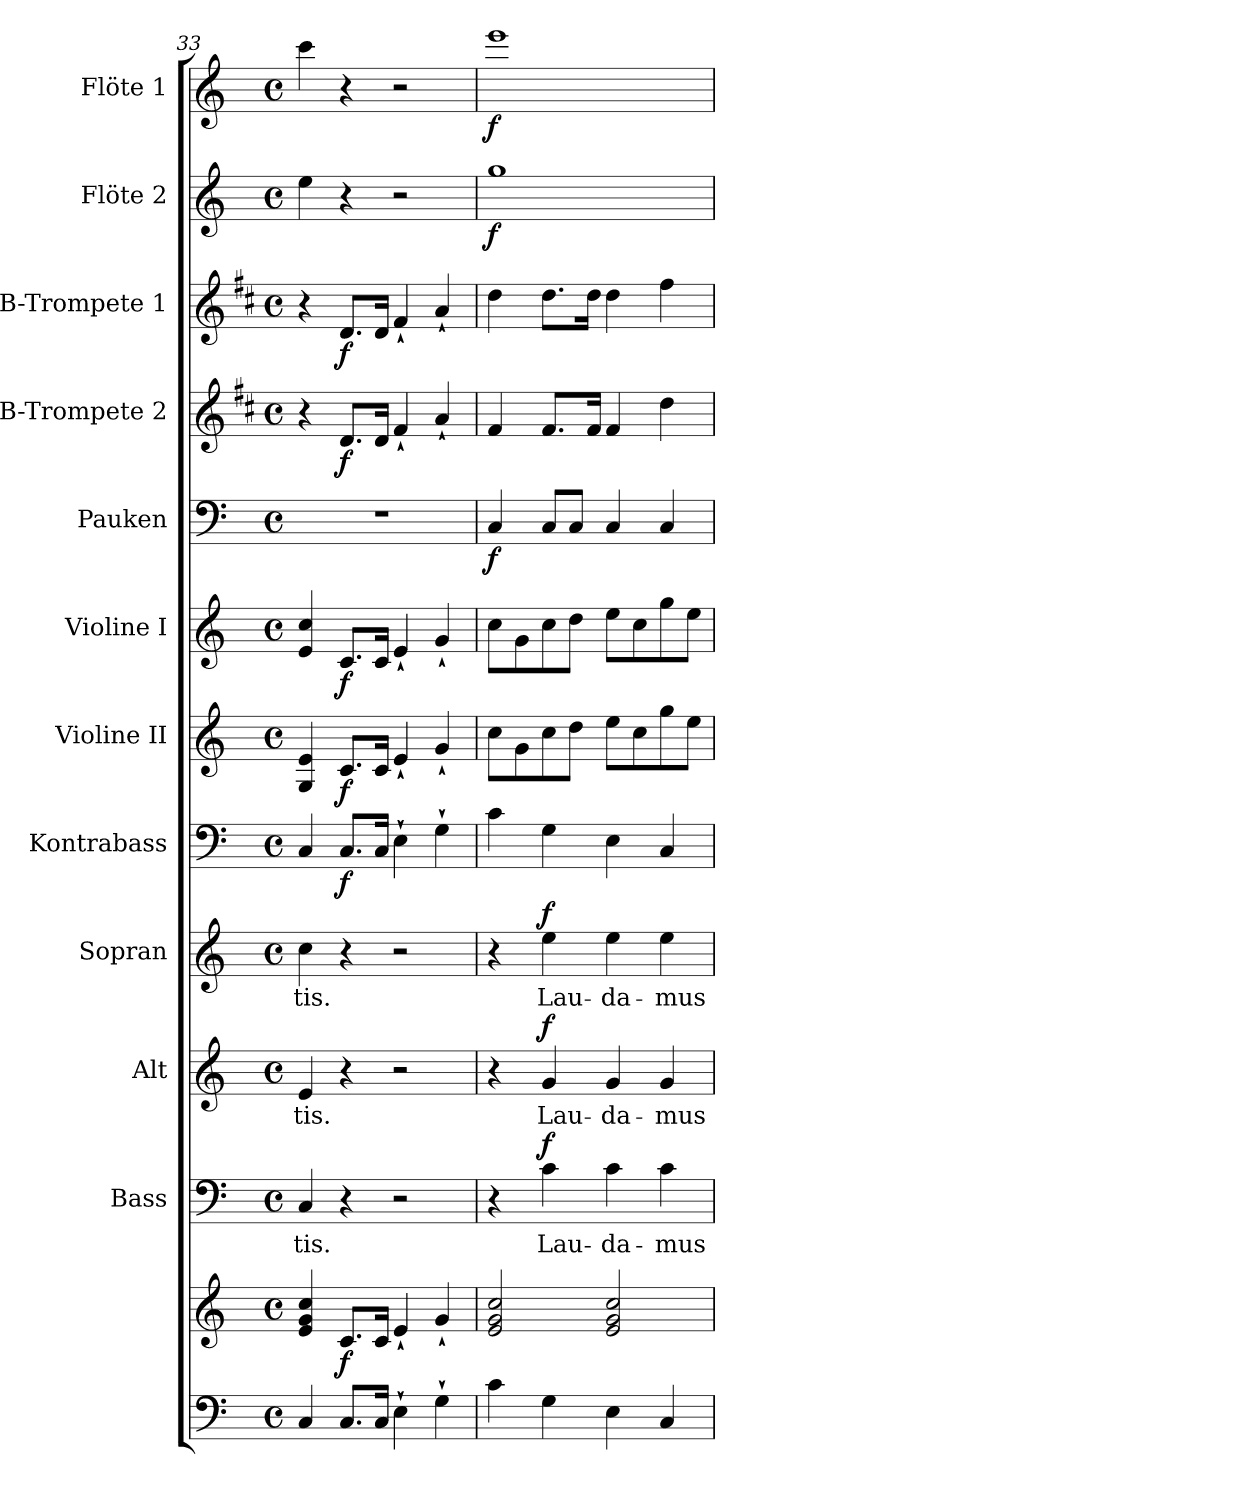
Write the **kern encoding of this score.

**kern	**kern	**dynam	**kern	**text	**dynam	**kern	**text	**dynam	**kern	**text	**dynam	**kern	**dynam	**kern	**dynam	**kern	**dynam	**kern	**dynam	**kern	**dynam	**kern	**dynam	**kern	**dynam	**kern	**dynam
*part12	*part12	*part12	*part11	*part11	*part11	*part10	*part10	*part10	*part9	*part9	*part9	*part8	*part8	*part7	*part7	*part6	*part6	*part5	*part5	*part4	*part4	*part3	*part3	*part2	*part2	*part1	*part1
*staff13	*staff12	*staff12/13	*staff11	*staff11	*staff11	*staff10	*staff10	*staff10	*staff9	*staff9	*staff9	*staff8	*staff8	*staff7	*staff7	*staff6	*staff6	*staff5	*staff5	*staff4	*staff4	*staff3	*staff3	*staff2	*staff2	*staff1	*staff1
*	*	*	*I"Bass	*	*	*I"Alt	*	*	*I"Sopran	*	*	*I"Kontrabass	*	*I"Violine II	*	*I"Violine I	*	*I"Pauken	*	*I"B-Trompete 2	*	*I"B-Trompete 1	*	*I"Flöte 2	*	*I"Flöte 1	*
*	*	*	*I'B.	*	*	*I'A.	*	*	*I'S.	*	*	*I'Kb.	*	*I'Vl. II	*	*I'Vl. I	*	*I'Pk.	*	*I'B Trp. 2	*	*I'B Trp. 1	*	*I'Fl. 2	*	*I'Fl. 1	*
!!LO:PB:g=z
*clefF4	*clefG2	*	*clefF4	*	*	*clefG2	*	*	*clefG2	*	*	*clefF4	*	*clefG2	*	*clefG2	*	*clefF4	*	*clefG2	*	*clefG2	*	*clefG2	*	*clefG2	*
*	*	*	*	*	*	*	*	*	*	*	*	*ITrd7c12	*	*	*	*	*	*	*	*ITrd1c2	*	*ITrd1c2	*	*	*	*	*
*k[]	*k[]	*	*k[]	*	*	*k[]	*	*	*k[]	*	*	*k[]	*	*k[]	*	*k[]	*	*k[]	*	*k[]	*	*k[]	*	*k[]	*	*k[]	*
*C:	*C:	*	*C:	*	*	*C:	*	*	*C:	*	*	*C:	*	*C:	*	*C:	*	*C:	*	*C:	*	*C:	*	*C:	*	*C:	*
*M4/4	*M4/4	*	*M4/4	*	*	*M4/4	*	*	*M4/4	*	*	*M4/4	*	*M4/4	*	*M4/4	*	*M4/4	*	*M4/4	*	*M4/4	*	*M4/4	*	*M4/4	*
*met(c)	*met(c)	*	*met(c)	*	*	*met(c)	*	*	*met(c)	*	*	*met(c)	*	*met(c)	*	*met(c)	*	*met(c)	*	*met(c)	*	*met(c)	*	*met(c)	*	*met(c)	*
=33	=33	=33	=33	=33	=33	=33	=33	=33	=33	=33	=33	=33	=33	=33	=33	=33	=33	=33	=33	=33	=33	=33	=33	=33	=33	=33	=33
!	!	!	!	!LO:LY:b	!	!	!LO:LY:b	!	!	!LO:LY:b	!	!	!	!	!	!	!	!	!	!	!	!	!	!	!	!	!
4C/	4e/ 4g/ 4cc/	.	4C/	-tis.	.	4e/	-tis.	.	4cc\	-tis.	.	4CC/	.	4G/ 4e/	.	4e/ 4cc/	.	1r	.	4r	.	4r	.	4ee\	.	4ccc\	.
!	!	!LO:DY:b	!	!	!	!	!	!	!	!	!	!	!LO:DY:b	!	!LO:DY:b	!	!LO:DY:b	!	!	!	!LO:DY:b	!	!LO:DY:b	!	!	!	!
8.C/L	8.c/L	f	4r	.	.	4r	.	.	4r	.	.	8.CC/L	f	8.c/L	f	8.c/L	f	.	.	8.c/L	f	8.c/L	f	4r	.	4r	.
16C/Jk	16c/Jk	.	.	.	.	.	.	.	.	.	.	16CC/Jk	.	16c/Jk	.	16c/Jk	.	.	.	16c/Jk	.	16c/Jk	.	.	.	.	.
4E`>\	4e`</	.	2r	.	.	2r	.	.	2r	.	.	4EE`>\	.	4e`</	.	4e`</	.	.	.	4e`</	.	4e`</	.	2r	.	2r	.
4G`>\	4g`</	.	.	.	.	.	.	.	.	.	.	4GG`>\	.	4g`</	.	4g`</	.	.	.	4g`</	.	4g`</	.	.	.	.	.
=34	=34	=34	=34	=34	=34	=34	=34	=34	=34	=34	=34	=34	=34	=34	=34	=34	=34	=34	=34	=34	=34	=34	=34	=34	=34	=34	=34
!	!	!	!	!	!	!	!	!	!	!	!	!	!	!	!	!	!	!	!LO:DY:b	!	!	!	!	!	!LO:DY:b	!	!LO:DY:b
4c\	2e/ 2g/ 2cc/	.	4r	.	.	4r	.	.	4r	.	.	4C\	.	8cc\L	.	8cc\L	.	4C/	f	4e/	.	4cc\	.	1gg	f	1eee	f
.	.	.	.	.	.	.	.	.	.	.	.	.	.	8g\	.	8g\	.	.	.	.	.	.	.	.	.	.	.
!	!	!	!	!LO:LY:b	!LO:DY:a	!	!LO:LY:b	!LO:DY:a	!	!LO:LY:b	!LO:DY:a	!	!	!	!	!	!	!	!	!	!	!	!	!	!	!	!
4G\	.	.	4c\	Lau-	f	4g/	Lau-	f	4ee\	Lau-	f	4GG\	.	8cc\	.	8cc\	.	8C/L	.	8.e/L	.	8.cc\L	.	.	.	.	.
.	.	.	.	.	.	.	.	.	.	.	.	.	.	8dd\J	.	8dd\J	.	8C/J	.	.	.	.	.	.	.	.	.
.	.	.	.	.	.	.	.	.	.	.	.	.	.	.	.	.	.	.	.	16e/Jk	.	16cc\Jk	.	.	.	.	.
!	!	!	!	!LO:LY:b	!	!	!LO:LY:b	!	!	!LO:LY:b	!	!	!	!	!	!	!	!	!	!	!	!	!	!	!	!	!
4E\	2e/ 2g/ 2cc/	.	4c\	-da-	.	4g/	-da-	.	4ee\	-da-	.	4EE\	.	8ee\L	.	8ee\L	.	4C/	.	4e/	.	4cc\	.	.	.	.	.
.	.	.	.	.	.	.	.	.	.	.	.	.	.	8cc\	.	8cc\	.	.	.	.	.	.	.	.	.	.	.
!	!	!	!	!LO:LY:b	!	!	!LO:LY:b	!	!	!LO:LY:b	!	!	!	!	!	!	!	!	!	!	!	!	!	!	!	!	!
4C/	.	.	4c\	-mus	.	4g/	-mus	.	4ee\	-mus	.	4CC/	.	8gg\	.	8gg\	.	4C/	.	4cc\	.	4ee\	.	.	.	.	.
.	.	.	.	.	.	.	.	.	.	.	.	.	.	8ee\J	.	8ee\J	.	.	.	.	.	.	.	.	.	.	.
=	=	=	=	=	=	=	=	=	=	=	=	=	=	=	=	=	=	=	=	=	=	=	=	=	=	=	=
*-	*-	*-	*-	*-	*-	*-	*-	*-	*-	*-	*-	*-	*-	*-	*-	*-	*-	*-	*-	*-	*-	*-	*-	*-	*-	*-	*-
